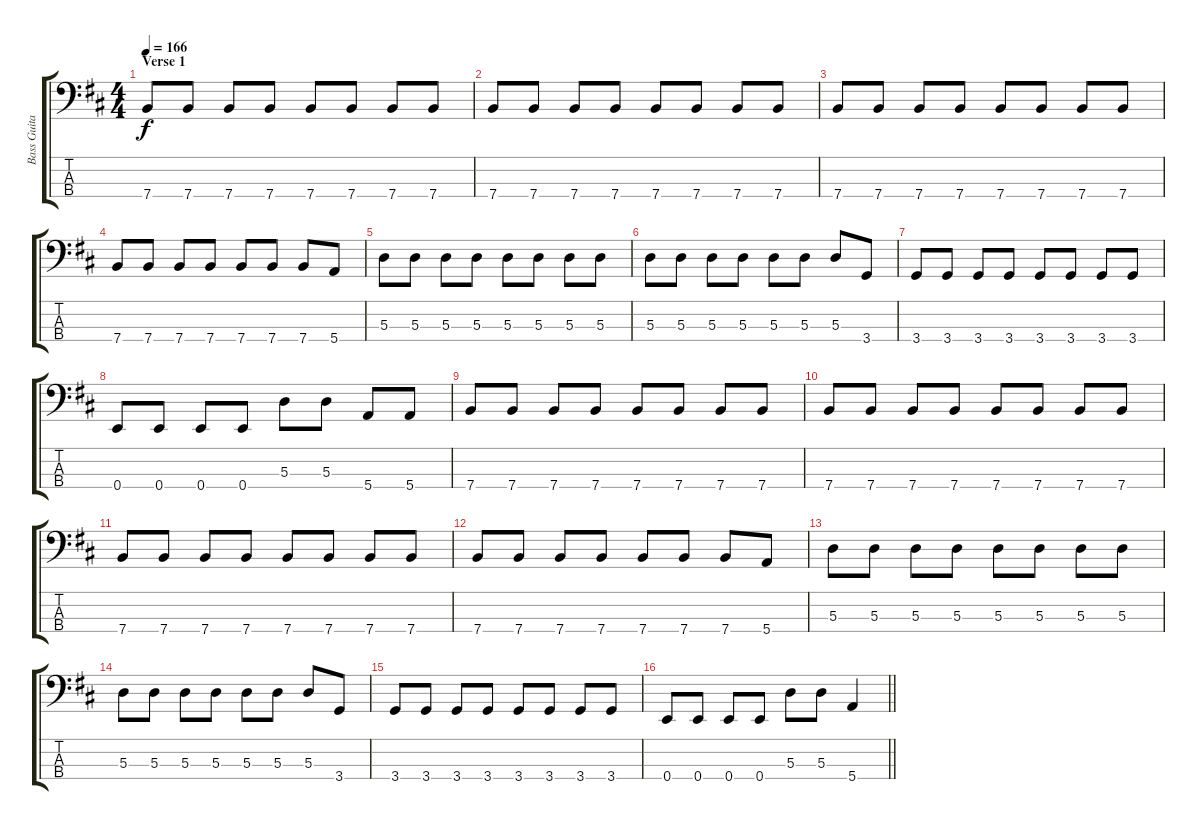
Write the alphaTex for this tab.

\track ("Bass Guitar" "Bass Guita") {instrument electricbassfinger}
\staff {score tabs}
\tuning (G2 D2 A1 E1) {hide}
\ts (4 4)
\section ("" "Verse 1")
\tempo 166
\clef f4
\ks d
7.4.8{dy f} 7.4.8 7.4.8 7.4.8 7.4.8 7.4.8 7.4.8 7.4.8 |
7.4.8 7.4.8 7.4.8 7.4.8 7.4.8 7.4.8 7.4.8 7.4.8 |
7.4.8 7.4.8 7.4.8 7.4.8 7.4.8 7.4.8 7.4.8 7.4.8 |
7.4.8 7.4.8 7.4.8 7.4.8 7.4.8 7.4.8 7.4.8 5.4.8 |
5.3.8 5.3.8 5.3.8 5.3.8 5.3.8 5.3.8 5.3.8 5.3.8 |
5.3.8 5.3.8 5.3.8 5.3.8 5.3.8 5.3.8 5.3.8 3.4.8 |
3.4.8 3.4.8 3.4.8 3.4.8 3.4.8 3.4.8 3.4.8 3.4.8 |
0.4.8 0.4.8 0.4.8 0.4.8 5.3.8 5.3.8 5.4.8 5.4.8 |
7.4.8 7.4.8 7.4.8 7.4.8 7.4.8 7.4.8 7.4.8 7.4.8 |
7.4.8 7.4.8 7.4.8 7.4.8 7.4.8 7.4.8 7.4.8 7.4.8 |
7.4.8 7.4.8 7.4.8 7.4.8 7.4.8 7.4.8 7.4.8 7.4.8 |
7.4.8 7.4.8 7.4.8 7.4.8 7.4.8 7.4.8 7.4.8 5.4.8 |
5.3.8 5.3.8 5.3.8 5.3.8 5.3.8 5.3.8 5.3.8 5.3.8 |
5.3.8 5.3.8 5.3.8 5.3.8 5.3.8 5.3.8 5.3.8 3.4.8 |
3.4.8 3.4.8 3.4.8 3.4.8 3.4.8 3.4.8 3.4.8 3.4.8 |
\barLineRight lightlight
0.4.8 0.4.8 0.4.8 0.4.8 5.3.8 5.3.8 5.4.4
